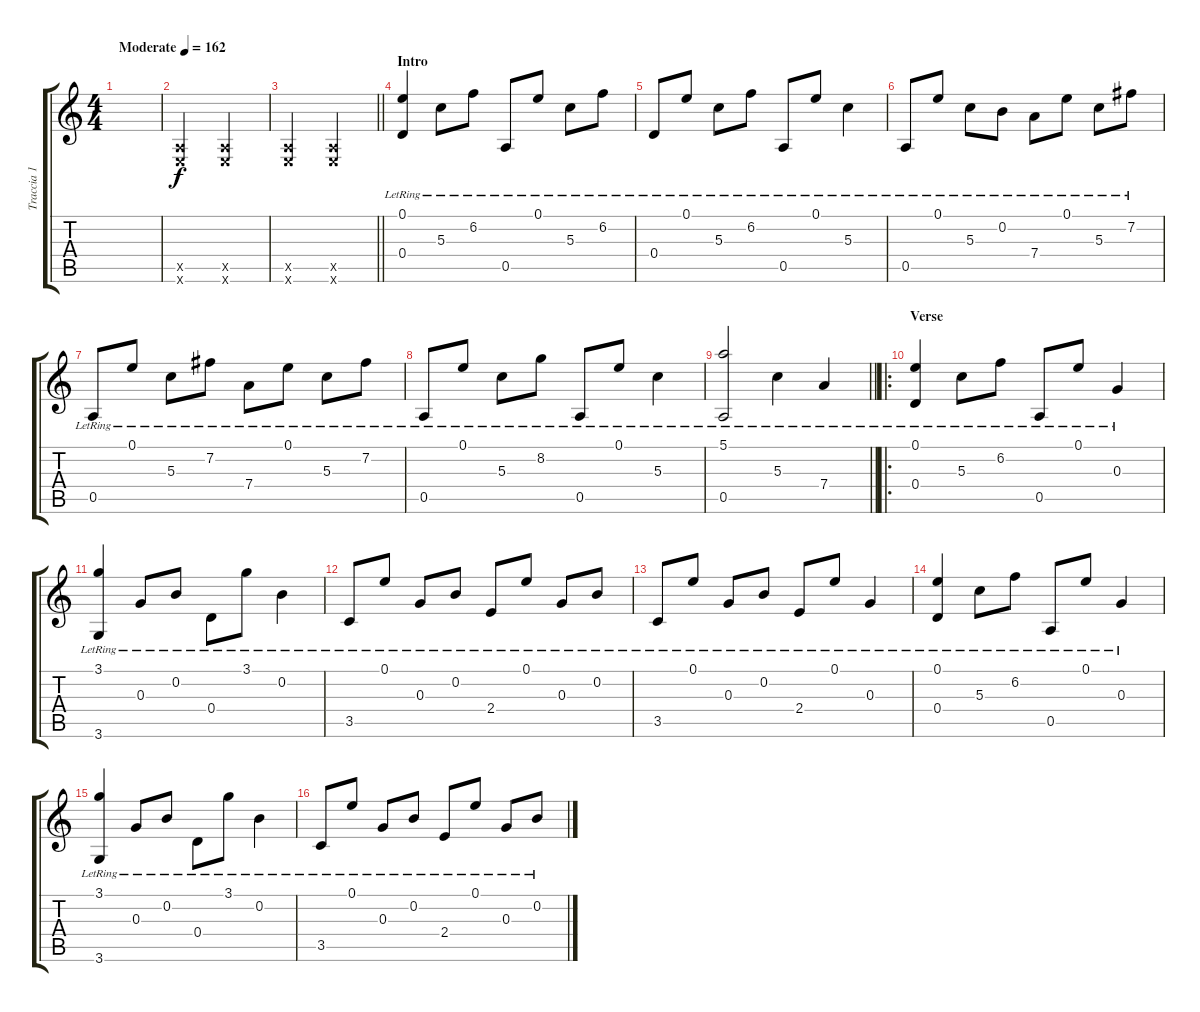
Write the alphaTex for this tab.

\track ("Traccia 1" "Traccia 1") {instrument acousticguitarnylon}
\staff {score tabs}
\tuning (E4 B3 G3 D3 A2 E2) {hide}
\ts (4 4)
\tempo (162 "Moderate")
\clef g2
\ks c
|
(0.5{x} 0.6{x}).2 (0.5{x} 0.6{x}).2 |
\barLineRight lightlight
(0.5{x} 0.6{x}).2 (0.5{x} 0.6{x}).2 |
\section ("" "Intro")
(0.1{lr} 0.4{lr}).4 5.3{lr}.8 6.2{lr}.8 0.5{lr}.8 0.1{lr}.8 5.3{lr}.8 6.2{lr}.8 |
0.4{lr}.8 0.1{lr}.8 5.3{lr}.8 6.2{lr}.8 0.5{lr}.8 0.1{lr}.8 5.3{lr}.4 |
0.5{lr}.8 0.1{lr}.8 5.3{lr}.8 0.2{lr}.8 7.4{lr}.8 0.1{lr}.8 5.3{lr}.8 7.2{lr}.8 |
0.5{lr}.8 0.1{lr}.8 5.3{lr}.8 7.2{lr}.8 7.4{lr}.8 0.1{lr}.8 5.3{lr}.8 7.2{lr}.8 |
0.5{lr}.8 0.1{lr}.8 5.3{lr}.8 8.2{lr}.8 0.5{lr}.8 0.1{lr}.8 5.3{lr}.4 |
\barLineRight lightlight
(5.1{lr} 0.5{lr}).2 5.3{lr}.4 7.4{lr}.4 |
\ro
\section ("" "Verse ")
(0.1{lr} 0.4{lr}).4 5.3{lr}.8 6.2{lr}.8 0.5{lr}.8 0.1{lr}.8 0.3{lr}.4 |
(3.1{lr} 3.6{lr}).4 0.3{lr}.8 0.2{lr}.8 0.4{lr}.8 3.1{lr}.8 0.2{lr}.4 |
3.5{lr}.8 0.1{lr}.8 0.3{lr}.8 0.2{lr}.8 2.4{lr}.8 0.1{lr}.8 0.3{lr}.8 0.2{lr}.8 |
3.5{lr}.8 0.1{lr}.8 0.3{lr}.8 0.2{lr}.8 2.4{lr}.8 0.1{lr}.8 0.3{lr}.4 |
(0.1{lr} 0.4{lr}).4 5.3{lr}.8 6.2{lr}.8 0.5{lr}.8 0.1{lr}.8 0.3{lr}.4 |
(3.1{lr} 3.6{lr}).4 0.3{lr}.8 0.2{lr}.8 0.4{lr}.8 3.1{lr}.8 0.2{lr}.4 |
3.5{lr}.8 0.1{lr}.8 0.3{lr}.8 0.2{lr}.8 2.4{lr}.8 0.1{lr}.8 0.3{lr}.8 0.2{lr}.8
